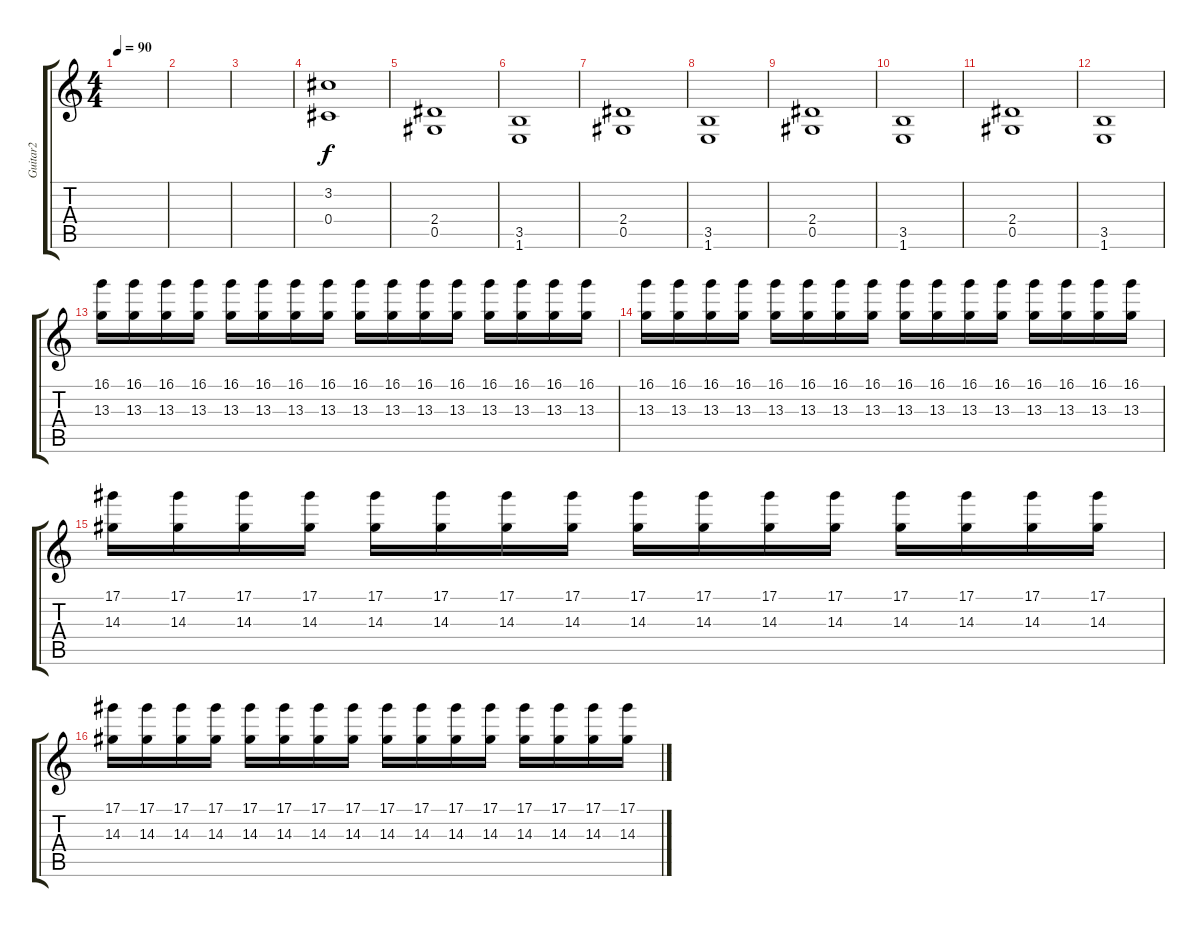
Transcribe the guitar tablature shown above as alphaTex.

\track ("Guitar2" "Guitar2") {instrument overdrivenguitar}
\staff {score tabs}
\tuning (Eb4 Bb3 Gb3 Db3 Ab2 Eb2) {hide}
\ts (4 4)
\tempo 90
\clef g2
\ks c
|
|
|
(3.2 0.4).1{volume 11 balance 16} |
(2.4 0.5).1 |
(3.5 1.6).1 |
(2.4 0.5).1 |
(3.5 1.6).1 |
(2.4 0.5).1 |
(3.5 1.6).1 |
(2.4 0.5).1 |
(3.5 1.6).1 |
(16.1 13.3).16{balance 16} (16.1 13.3).16 (16.1 13.3).16 (16.1 13.3).16 (16.1 13.3).16 (16.1 13.3).16 (16.1 13.3).16 (16.1 13.3).16 (16.1 13.3).16 (16.1 13.3).16 (16.1 13.3).16 (16.1 13.3).16 (16.1 13.3).16 (16.1 13.3).16 (16.1 13.3).16 (16.1 13.3).16 |
(16.1 13.3).16 (16.1 13.3).16 (16.1 13.3).16 (16.1 13.3).16 (16.1 13.3).16 (16.1 13.3).16 (16.1 13.3).16 (16.1 13.3).16 (16.1 13.3).16 (16.1 13.3).16 (16.1 13.3).16 (16.1 13.3).16 (16.1 13.3).16 (16.1 13.3).16 (16.1 13.3).16 (16.1 13.3).16 |
(17.1 14.3).16 (17.1 14.3).16 (17.1 14.3).16 (17.1 14.3).16 (17.1 14.3).16 (17.1 14.3).16 (17.1 14.3).16 (17.1 14.3).16 (17.1 14.3).16 (17.1 14.3).16 (17.1 14.3).16 (17.1 14.3).16 (17.1 14.3).16 (17.1 14.3).16 (17.1 14.3).16 (17.1 14.3).16 |
(17.1 14.3).16 (17.1 14.3).16 (17.1 14.3).16 (17.1 14.3).16 (17.1 14.3).16 (17.1 14.3).16 (17.1 14.3).16 (17.1 14.3).16 (17.1 14.3).16 (17.1 14.3).16 (17.1 14.3).16 (17.1 14.3).16 (17.1 14.3).16 (17.1 14.3).16 (17.1 14.3).16 (17.1 14.3).16
